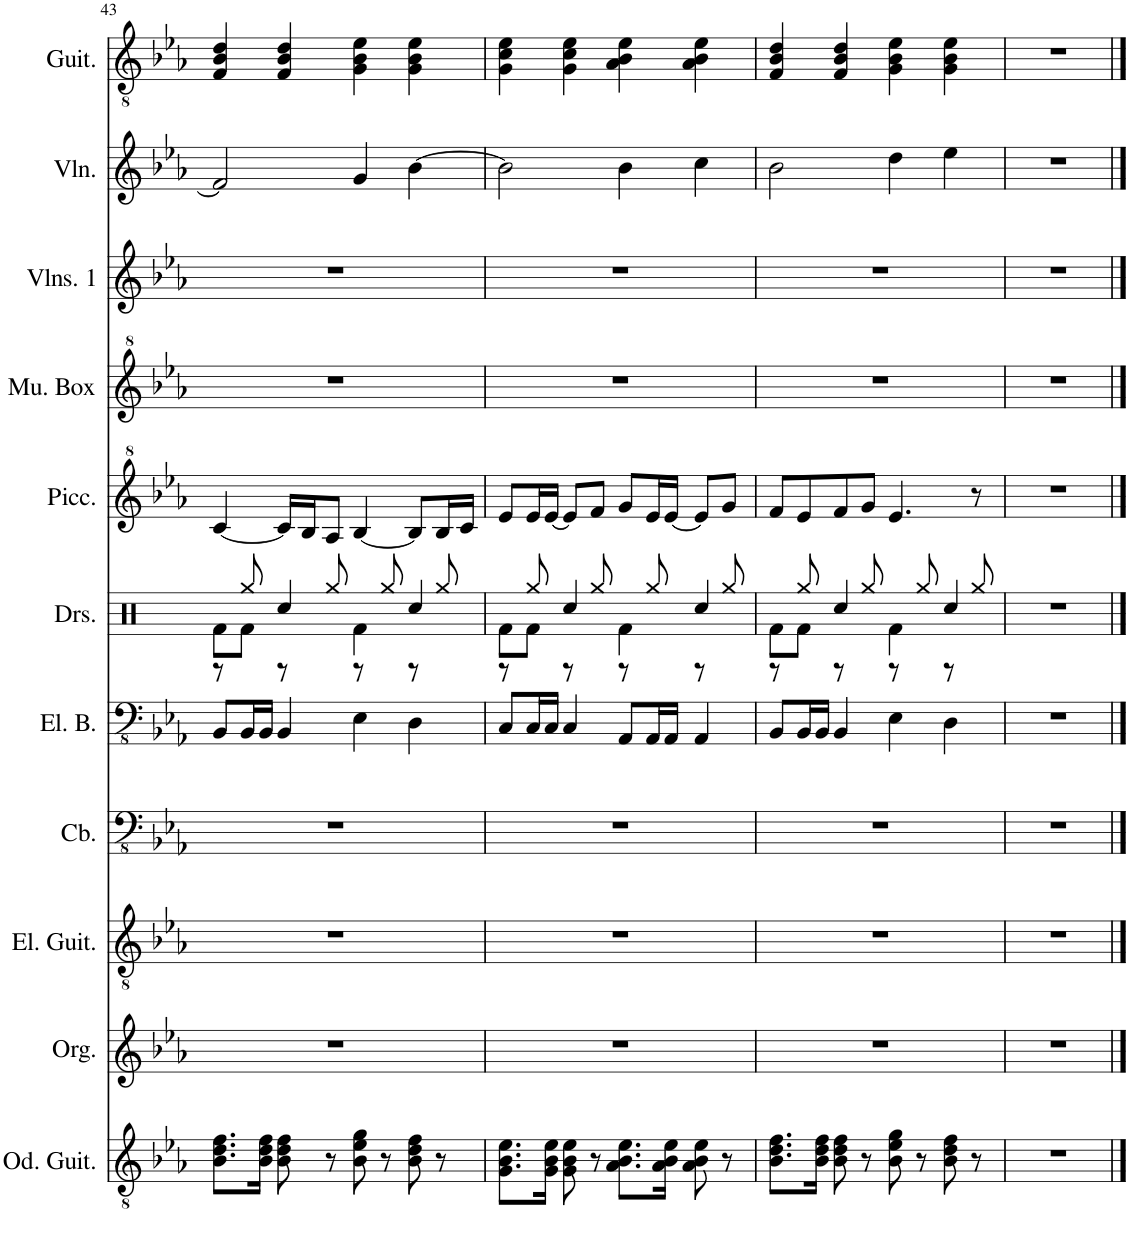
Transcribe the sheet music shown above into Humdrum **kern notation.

**kern	**kern	**kern	**kern	**kern	**kern	**kern	**kern	**kern	**kern	**kern
*part11	*part10	*part9	*part8	*part7	*part6	*part5	*part4	*part3	*part2	*part1
*staff11	*staff10	*staff9	*staff8	*staff7	*staff6	*staff5	*staff4	*staff3	*staff2	*staff1
*I"Overdrive Guitar	*I"Organ	*I"Electric Guitar	*I"Contrabass	*I"Electric Bass	*I"Drumset	*I"Piccolo	*I"Music Box	*I"Violins 1	*I"Violin	*I"Guitar
*I'Od. Guit.	*I'Org.	*I'El. Guit.	*I'Cb.	*I'El. B.	*I'Drs.	*I'Picc.	*I'Mu. Box	*I'Vlns. 1	*I'Vln.	*I'Guit.
!!LO:PB:g=z
*clefGv2	*clefG2	*clefGv2	*clefFv4	*clefFv4	*clefX	*clefG^2	*clefG^2	*clefG2	*clefG2	*clefGv2
*	*	*	*Trd7c12	*	*	*Trd-7c-12	*	*	*	*
*k[b-e-a-]	*k[b-e-a-]	*k[b-e-a-]	*k[b-e-a-]	*k[b-e-a-]	*k[]	*k[b-e-a-]	*k[b-e-a-]	*k[b-e-a-]	*k[b-e-a-]	*k[b-e-a-]
*M4/4	*M4/4	*M4/4	*M4/4	*M4/4	*M4/4	*M4/4	*M4/4	*M4/4	*M4/4	*M4/4
=43	=43	=43	=43	=43	=43	=43	=43	=43	=43	=43
*	*	*	*	*	*^	*	*	*	*	*
8.B-\ 8.d\ 8.f\L	1r	1r	1r	8BBB-/L	8Rf\L	8r	[4cc/	1r	1r	2f/]	4F/ 4B-/ 4d/
.	.	.	.	16BBB-/L	8Rf\J	8Rgg/	.	.	.	.	.
16B-\ 16d\ 16f\Jk	.	.	.	16BBB-/JJ	.	.	.	.	.	.	.
8B-\ 8d\ 8f\	.	.	.	4BBB-/	4Rcc/	8r	16cc/LL]	.	.	.	4F/ 4B-/ 4d/
.	.	.	.	.	.	.	16b-/J	.	.	.	.
8r	.	.	.	.	.	8Rgg/	8a-/J	.	.	.	.
8B-\ 8e-\ 8g\	.	.	.	4EE-\	4Rf\	8r	[4b-/	.	.	4g/	4G\ 4B-\ 4e-\
8r	.	.	.	.	.	8Rgg/	.	.	.	.	.
8B-\ 8d\ 8f\	.	.	.	4DD\	4Rcc/	8r	8b-/L]	.	.	[4b-\	4G\ 4B-\ 4e-\
8r	.	.	.	.	.	8Rgg/	16b-/L	.	.	.	.
.	.	.	.	.	.	.	16cc/JJ	.	.	.	.
=44	=44	=44	=44	=44	=44	=44	=44	=44	=44	=44	=44
8.G\ 8.B-\ 8.e-\L	1r	1r	1r	8CC/L	8Rf\L	8r	8ee-/L	1r	1r	2b-\]	4G\ 4c\ 4e-\
.	.	.	.	16CC/L	8Rf\J	8Rgg/	16ee-/L	.	.	.	.
16G\ 16B-\ 16e-\Jk	.	.	.	16CC/JJ	.	.	[16ee-/JJ	.	.	.	.
8G\ 8B-\ 8e-\	.	.	.	4CC/	4Rcc/	8r	8ee-/L]	.	.	.	4G\ 4c\ 4e-\
8r	.	.	.	.	.	8Rgg/	8ff/J	.	.	.	.
8.A-\ 8.B-\ 8.e-\L	.	.	.	8AAA-/L	4Rf\	8r	8gg/L	.	.	4b-\	4A-\ 4B-\ 4e-\
.	.	.	.	16AAA-/L	.	8Rgg/	16ee-/L	.	.	.	.
16A-\ 16B-\ 16e-\Jk	.	.	.	16AAA-/JJ	.	.	[16ee-/JJ	.	.	.	.
8A-\ 8B-\ 8e-\	.	.	.	4AAA-/	4Rcc/	8r	8ee-/L]	.	.	4cc\	4A-\ 4B-\ 4e-\
8r	.	.	.	.	.	8Rgg/	8gg/J	.	.	.	.
=45	=45	=45	=45	=45	=45	=45	=45	=45	=45	=45	=45
8.B-\ 8.d\ 8.f\L	1r	1r	1r	8BBB-/L	8Rf\L	8r	8ff/L	1r	1r	2b-\	4F/ 4B-/ 4d/
.	.	.	.	16BBB-/L	8Rf\J	8Rgg/	8ee-/	.	.	.	.
16B-\ 16d\ 16f\Jk	.	.	.	16BBB-/JJ	.	.	.	.	.	.	.
8B-\ 8d\ 8f\	.	.	.	4BBB-/	4Rcc/	8r	8ff/	.	.	.	4F/ 4B-/ 4d/
8r	.	.	.	.	.	8Rgg/	8gg/J	.	.	.	.
8B-\ 8e-\ 8g\	.	.	.	4EE-\	4Rf\	8r	4.ee-/	.	.	4dd\	4G\ 4B-\ 4e-\
8r	.	.	.	.	.	8Rgg/	.	.	.	.	.
8B-\ 8d\ 8f\	.	.	.	4DD\	4Rcc/	8r	.	.	.	4ee-\	4G\ 4B-\ 4e-\
8r	.	.	.	.	.	8Rgg/	8r	.	.	.	.
*	*	*	*	*	*v	*v	*	*	*	*	*
=46	=46	=46	=46	=46	=46	=46	=46	=46	=46	=46
1r	1r	1r	1r	1r	1r	1r	1r	1r	1r	1r
==	==	==	==	==	==	==	==	==	==	==
*-	*-	*-	*-	*-	*-	*-	*-	*-	*-	*-
